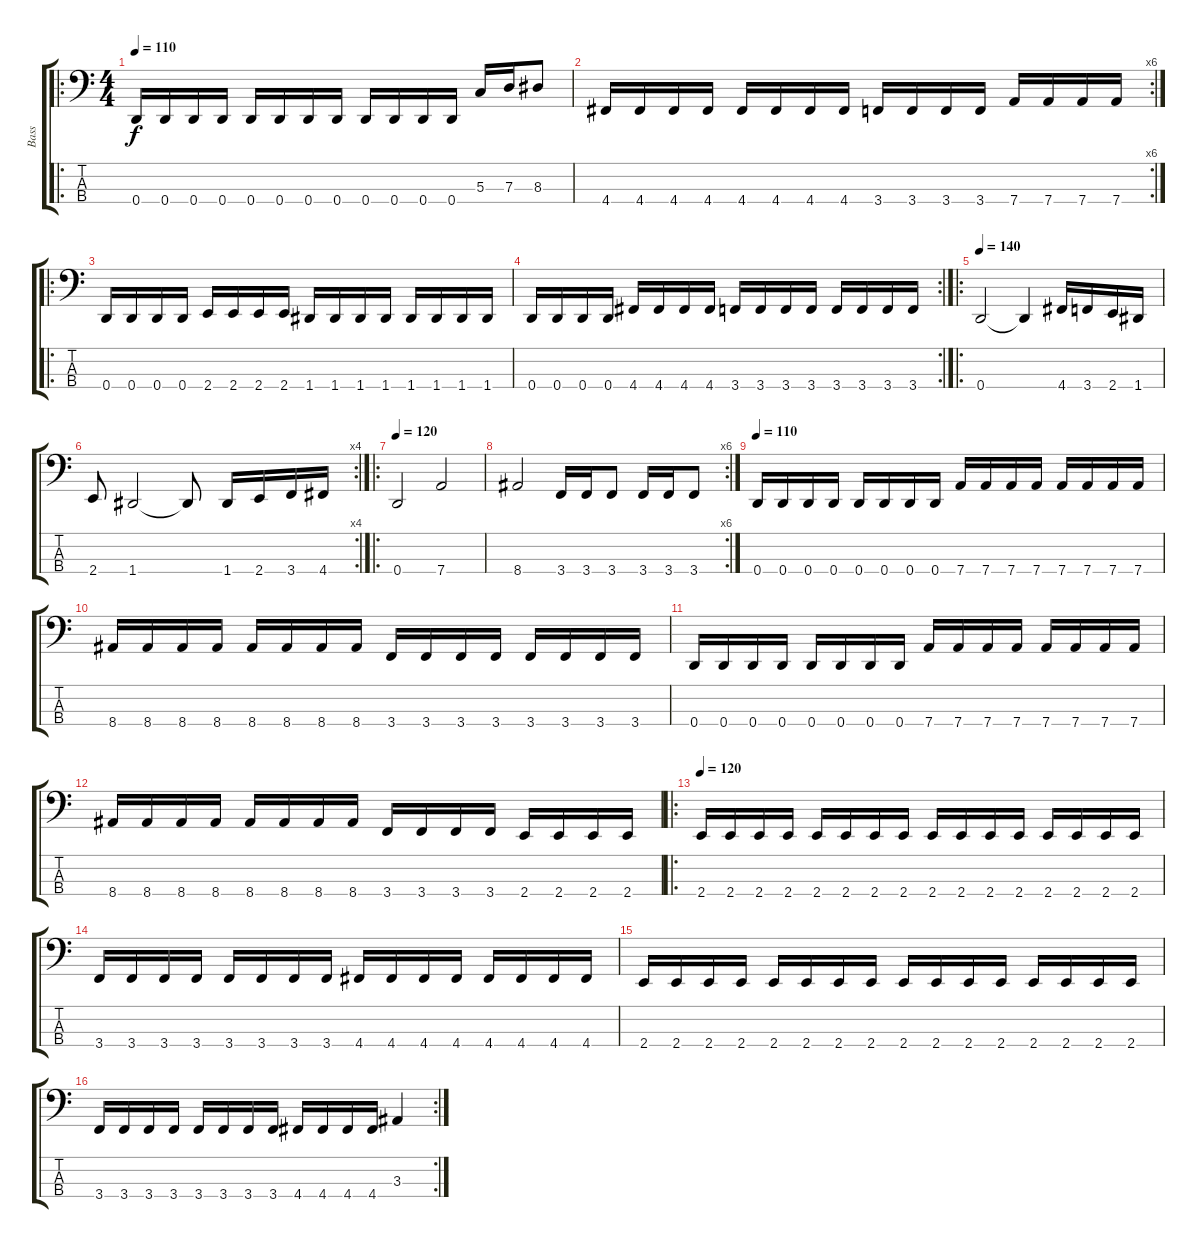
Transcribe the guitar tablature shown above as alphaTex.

\track ("Bass" "Bass") {instrument electricbasspick}
\staff {score tabs}
\tuning (F2 C2 G1 D1) {hide}
\ro
\ts (4 4)
\tempo 110
\clef f4
\ks c
0.4.16{dy f} 0.4.16 0.4.16 0.4.16 0.4.16 0.4.16 0.4.16 0.4.16 0.4.16 0.4.16 0.4.16 0.4.16 5.3.16 7.3.16 8.3.8 |
\rc 6
4.4.16 4.4.16 4.4.16 4.4.16 4.4.16 4.4.16 4.4.16 4.4.16 3.4.16 3.4.16 3.4.16 3.4.16 7.4.16 7.4.16 7.4.16 7.4.16 |
\ro
0.4.16 0.4.16 0.4.16 0.4.16 2.4.16 2.4.16 2.4.16 2.4.16 1.4.16 1.4.16 1.4.16 1.4.16 1.4.16 1.4.16 1.4.16 1.4.16 |
\rc 2
0.4.16 0.4.16 0.4.16 0.4.16 4.4.16 4.4.16 4.4.16 4.4.16 3.4.16 3.4.16 3.4.16 3.4.16 3.4.16 3.4.16 3.4.16 3.4.16 |
\ro
\tempo 140
0.4.2 0.4{t}.4 4.4.16 3.4.16 2.4.16 1.4.16 |
\rc 4
2.4.8 1.4.2 1.4{t}.8 1.4.16 2.4.16 3.4.16 4.4.16 |
\ro
\tempo 120
0.4.2 7.4.2 |
\rc 6
8.4.2 3.4.16 3.4.16 3.4.8 3.4.16 3.4.16 3.4.8 |
\tempo 110
0.4.16 0.4.16 0.4.16 0.4.16 0.4.16 0.4.16 0.4.16 0.4.16 7.4.16 7.4.16 7.4.16 7.4.16 7.4.16 7.4.16 7.4.16 7.4.16 |
8.4.16 8.4.16 8.4.16 8.4.16 8.4.16 8.4.16 8.4.16 8.4.16 3.4.16 3.4.16 3.4.16 3.4.16 3.4.16 3.4.16 3.4.16 3.4.16 |
0.4.16 0.4.16 0.4.16 0.4.16 0.4.16 0.4.16 0.4.16 0.4.16 7.4.16 7.4.16 7.4.16 7.4.16 7.4.16 7.4.16 7.4.16 7.4.16 |
8.4.16 8.4.16 8.4.16 8.4.16 8.4.16 8.4.16 8.4.16 8.4.16 3.4.16 3.4.16 3.4.16 3.4.16 2.4.16 2.4.16 2.4.16 2.4.16 |
\ro
\tempo 120
2.4.16 2.4.16 2.4.16 2.4.16 2.4.16 2.4.16 2.4.16 2.4.16 2.4.16 2.4.16 2.4.16 2.4.16 2.4.16 2.4.16 2.4.16 2.4.16 |
3.4.16 3.4.16 3.4.16 3.4.16 3.4.16 3.4.16 3.4.16 3.4.16 4.4.16 4.4.16 4.4.16 4.4.16 4.4.16 4.4.16 4.4.16 4.4.16 |
2.4.16 2.4.16 2.4.16 2.4.16 2.4.16 2.4.16 2.4.16 2.4.16 2.4.16 2.4.16 2.4.16 2.4.16 2.4.16 2.4.16 2.4.16 2.4.16 |
\rc 2
3.4.16 3.4.16 3.4.16 3.4.16 3.4.16 3.4.16 3.4.16 3.4.16 4.4.16 4.4.16 4.4.16 4.4.16 3.3.4
